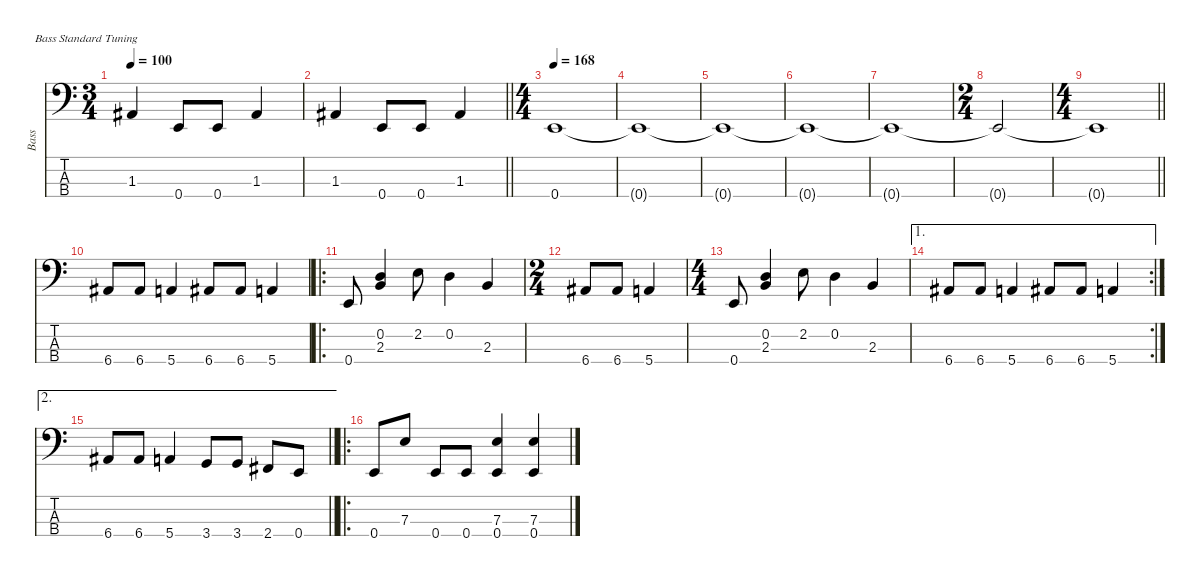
\defaultSystemsLayout 4
\hideDynamics
\bracketExtendMode nobrackets
\firstSystemTrackNameMode fullname
\otherSystemsTrackNameOrientation horizontal
\track ("Bass" "el.bs.") {instrument electricbasspick}
\staff {score tabs}
\tuning (G2 D2 A1 E1)
\ts (3 4)
\tempo 100
\clef f4
\ks c
1.3{acc #}.4{dy fff beam Up} 0.4.8{beam Up} 0.4.8{beam Up} 1.3{acc #}.4{beam Up} |
\barLineRight lightlight
1.3{acc #}.4{beam Up} 0.4.8{beam Up} 0.4.8{beam Up} 1.3{acc #}.4{beam Up} |
\ts (4 4)
\beaming (8 2 2 2 2)
\tempo 168
0.4.1{beam Up} |
0.4{t}.1{dy f beam Up} |
0.4{t}.1{beam Up} |
0.4{t}.1{beam Up} |
0.4{t}.1{beam Up} |
\ts (2 4)
\beaming (8 2 2)
0.4{t}.2{beam Up} |
\ts (4 4)
\beaming (8 2 2 2 2)
\barLineRight lightlight
0.4{t}.1{beam Up} |
6.4{acc #}.8{beam Up} 6.4{acc #}.8{beam Up} 5.4.4{beam Up} 6.4{acc #}.8{beam Up} 6.4{acc #}.8{beam Up} 5.4.4{beam Up} |
\ro
0.4.8{dy fff beam Up} (0.2 2.3).4{dy f beam Up} 2.2.8{dy fff beam Down} 0.2.4{beam Down} 2.3.4{beam Up} |
\ts (2 4)
\beaming (8 2 2)
6.4{acc #}.8{dy f beam Up} 6.4{acc #}.8{beam Up} 5.4.4{beam Up} |
\ts (4 4)
\beaming (8 2 2 2 2)
0.4.8{dy fff beam Up} (0.2 2.3).4{dy f beam Up} 2.2.8{dy fff beam Down} 0.2.4{beam Down} 2.3.4{beam Up} |
\ae 1
\rc 2
6.4{acc #}.8{dy f beam Up} 6.4{acc #}.8{beam Up} 5.4.4{beam Up} 6.4{acc #}.8{beam Up} 6.4{acc #}.8{beam Up} 5.4.4{beam Up} |
\ae 2
\barLineRight lightlight
6.4{acc #}.8{beam Up} 6.4{acc #}.8{beam Up} 5.4.4{beam Up} 3.4.8{dy fff beam Up} 3.4.8{beam Up} 2.4{acc #}.8{beam Up} 0.4.8{beam Up} |
\ro
0.4.8{beam Up} 7.3.8{dy f beam Up} 0.4.8{dy fff beam Up} 0.4.8{beam Up} (7.3 0.4).4{dy f beam Up} (7.3 0.4).4{beam Up}
